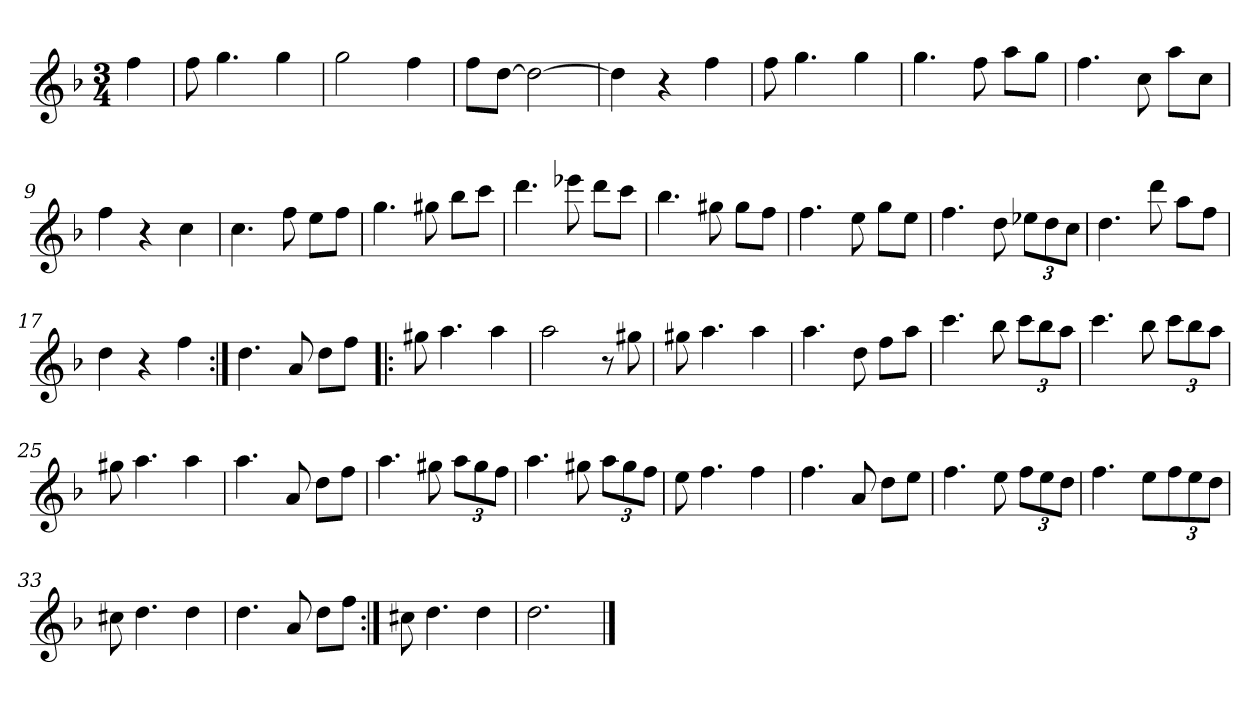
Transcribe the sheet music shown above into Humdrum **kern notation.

**kern
*part1
*staff1
*clefG2
*k[b-]
*d:
*M3/4
*MM120
=1
4ff\
=2
8ff\
4.gg\
4gg\
=3
2gg\
4ff\
=4
8ff\L
[8dd\J
2dd\_
=5
4dd\]
4r
4ff\
=6
8ff\
4.gg\
4gg\
=7
4.gg\
8ff\
8aa\L
8gg\J
=8
4.ff\
8cc\
8aa\L
8cc\J
=9
4ff\
4r
4cc\
=10
4.cc\
8ff\
8ee\L
8ff\J
=11
4.gg\
8gg#X\
8bb-\L
8ccc\J
!!LO:LB:g=z
=12
4.ddd\
8eee-X\
8ddd\L
8ccc\J
=13
4.bb-\
8gg#X\
8gg#\L
8ff\J
=14
4.ff\
8ee\
8gg\L
8ee\J
=15
4.ff\
8dd\
*Xbrackettup
12ee-X\L
12dd\
12cc\J
=16
4.dd\
8ddd\
8aa\L
8ff\J
=17
4dd\
4r
4ff\
=18:|!
4.dd\
8a/
8dd\L
8ff\J
=19!|:
8gg#X\
4.aa\
4aa\
!!LO:LB:g=z
=20
2aa\
8r
8gg#X\
=21
8gg#X\
4.aa\
4aa\
=22
4.aa\
8dd\
8ff\L
8aa\J
=23
4.ccc\
8bb-\
12ccc\L
12bb-\
12aa\J
=24
4.ccc\
8bb-\
12ccc\L
12bb-\
12aa\J
=25
8gg#X\
4.aa\
4aa\
=26
4.aa\
8a/
8dd\L
8ff\J
=27
4.aa\
8gg#X\
12aa\L
12gg#\
12ff\J
!!LO:LB:g=z
=28
4.aa\
8gg#X\
12aa\L
12gg#\
12ff\J
=29
8ee\
4.ff\
4ff\
=30
4.ff\
8a/
8dd\L
8ee\J
=31
4.ff\
8ee\
12ff\L
12ee\
12dd\J
=32
4.ff\
8ee\L
12ff\
12ee\
12dd\J
=33
8cc#X\
4.dd\
4dd\
=34
4.dd\
8a/
8dd\L
8ff\J
=35:|!
8cc#X\
4.dd\
4dd\
=36
2.dd\
==
*-
